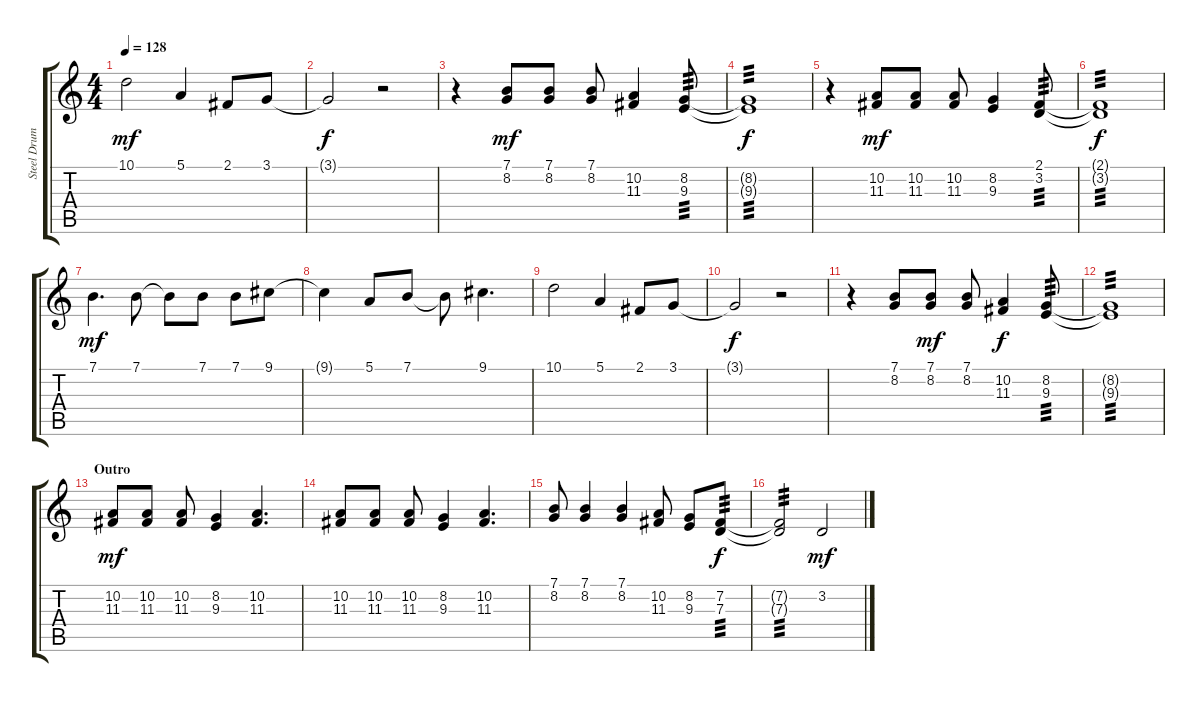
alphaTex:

\track ("Steel Drums" "Steel Drum") {instrument steeldrums}
\staff {score tabs}
\tuning (E4 B3 G3 D3 A2 E2) {hide}
\ts (4 4)
\tempo 128
\clef g2
\ks c
10.1.2{dy mf} 5.1.4 2.1.8 3.1.8 |
3.1{t}.2{dy f} r.2 |
r.4 (7.1 8.2).8{dy mf} (7.1 8.2).8 (7.1 8.2).8 (10.2 11.3).4 (8.2 9.3).8{tp 3} |
(8.2{t} 9.3{t}).1{tp 3 dy f} |
r.4 (10.2 11.3).8{dy mf} (10.2 11.3).8 (10.2 11.3).8 (8.2 9.3).4 (2.1 3.2).8{tp 3} |
(2.1{t} 3.2{t}).1{tp 3 dy f} |
7.1.4{d dy mf} 7.1.8 7.1{t}.8 7.1.8 7.1.8 9.1.8 |
9.1{t}.4 5.1.8 7.1.8 7.1{t}.8 9.1.4{d} |
10.1.2 5.1.4 2.1.8 3.1.8 |
3.1{t}.2{dy f} r.2 |
r.4 (7.1 8.2).8 (7.1 8.2).8{dy mf} (7.1 8.2).8 (10.2 11.3).4{dy f} (8.2 9.3).8{tp 3} |
(8.2{t} 9.3{t}).1{tp 3} |
\section ("" "Outro")
(10.2 11.3).8{dy mf} (10.2 11.3).8 (10.2 11.3).8 (8.2 9.3).4 (10.2 11.3).4{d} |
(10.2 11.3).8 (10.2 11.3).8 (10.2 11.3).8 (8.2 9.3).4 (10.2 11.3).4{d} |
(7.1 8.2).8 (7.1 8.2).4 (7.1 8.2).4 (10.2 11.3).8 (8.2 9.3).8 (7.2 7.3).8{tp 3 dy f} |
(7.2{t} 7.3{t}).2{tp 3} 3.2.2{dy mf}
